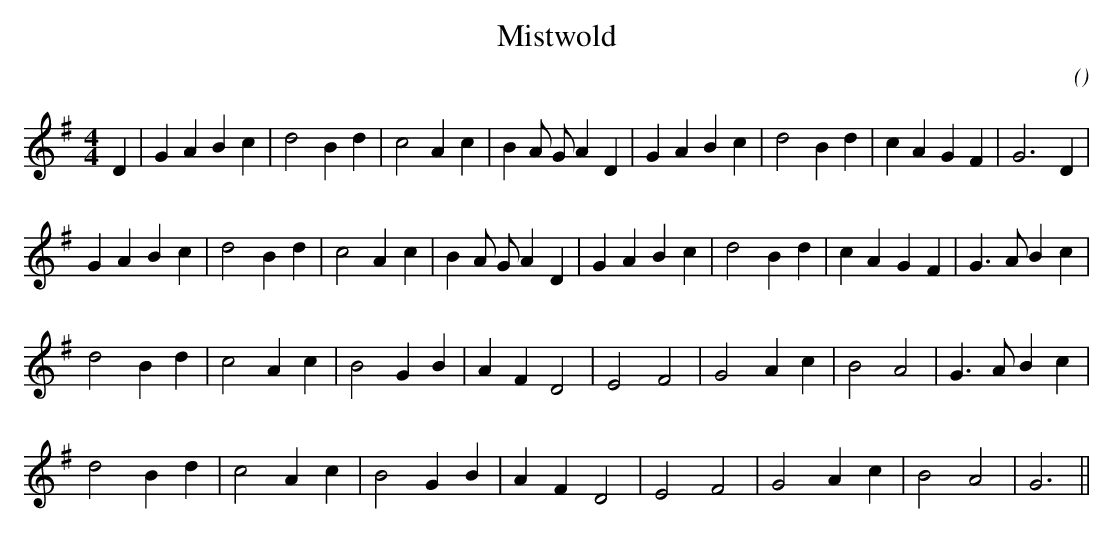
X:1
T: Mistwold
C:
O:
M:4/4
K:G
K:G
M:4/4
L:1/16
D4 |G4 A4 B4 c4 |d8 B4 d4 |c8 A4 c4 |B4 A2 G2 A4 D4 |G4 A4 B4 c4 |d8 B4 d4 |c4 A4 G4 F4 |G12 D4 |
G4 A4 B4 c4 |d8 B4 d4 |c8 A4 c4 |B4 A2 G2 A4 D4 |G4 A4 B4 c4 |d8 B4 d4 |c4 A4 G4 F4 |G6 A2 B4 c4 |
d8 B4 d4 |c8 A4 c4 |B8 G4 B4 |A4 F4 D8 |E8 F8 |G8 A4 c4 |B8 A8 |G6 A2 B4 c4 |
d8 B4 d4 |c8 A4 c4 |B8 G4 B4 |A4 F4 D8 |E8 F8 |G8 A4 c4 |B8 A8 |G12 ||
